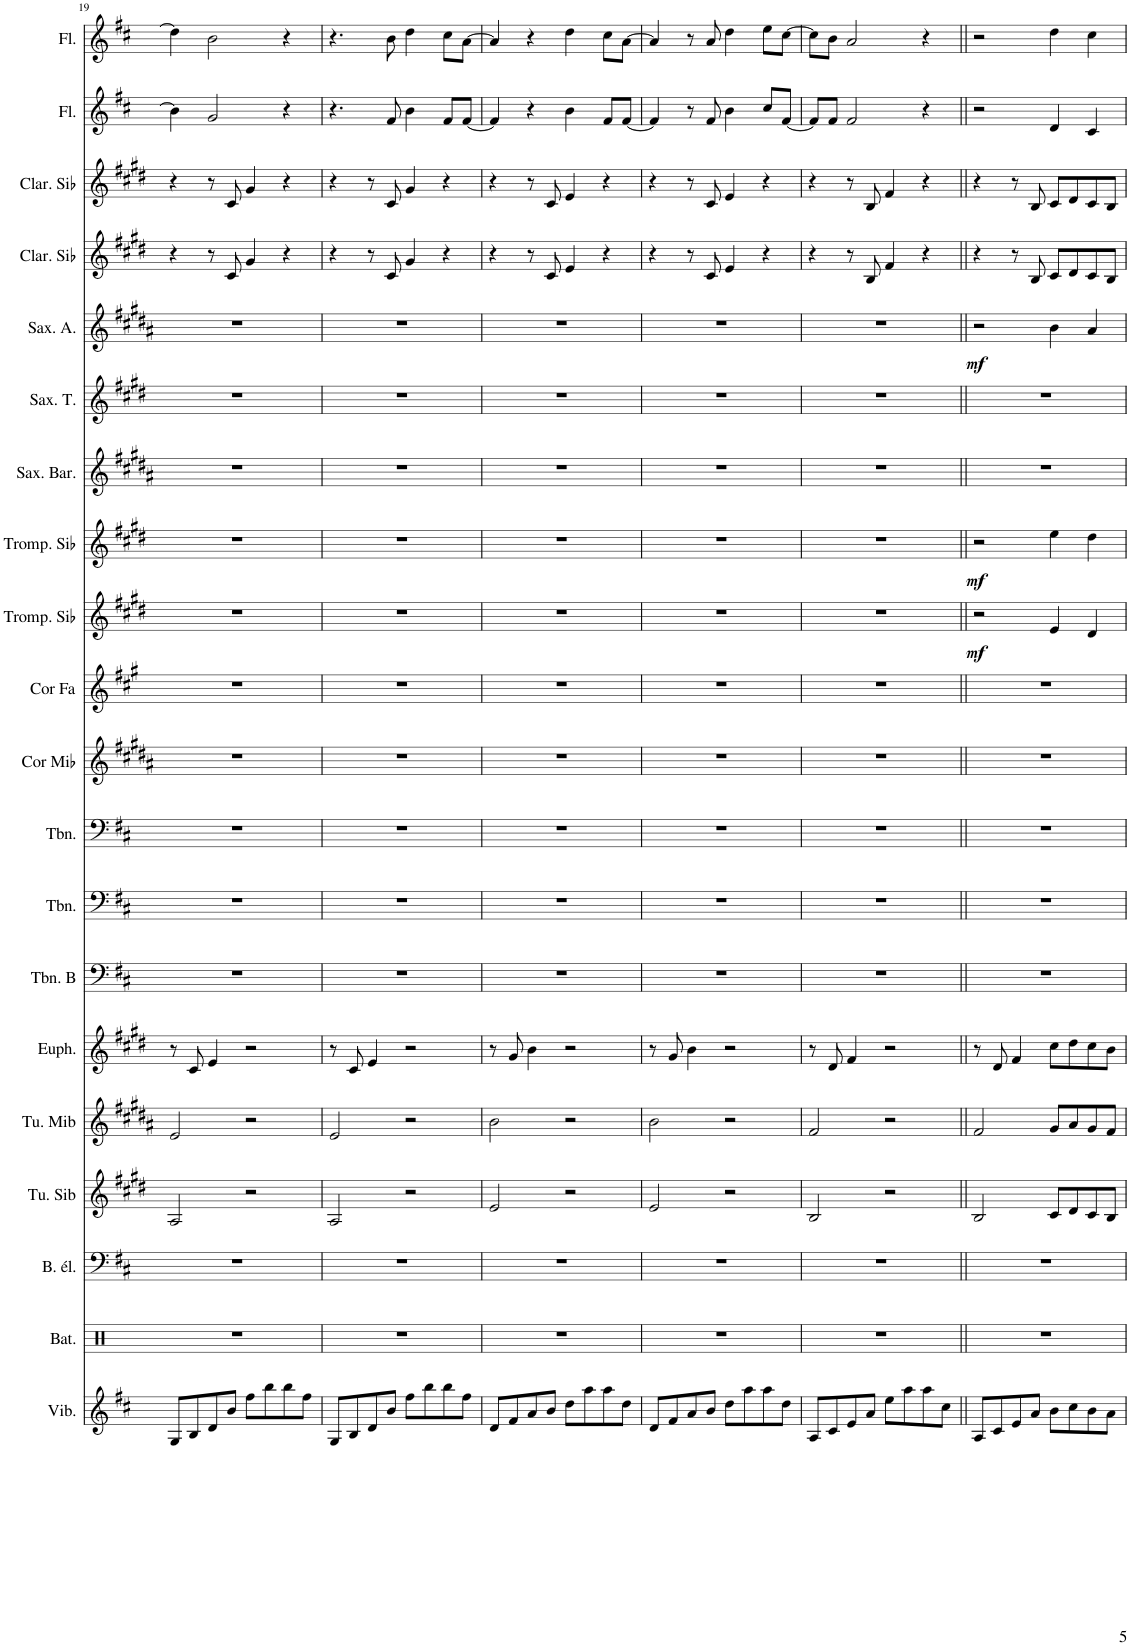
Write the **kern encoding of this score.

**kern	**kern	**kern	**kern	**kern	**kern	**kern	**kern	**kern	**kern	**kern	**kern	**dynam	**kern	**dynam	**kern	**kern	**kern	**dynam	**kern	**kern	**kern	**kern
*part20	*part19	*part18	*part17	*part16	*part15	*part14	*part13	*part12	*part11	*part10	*part9	*part9	*part8	*part8	*part7	*part6	*part5	*part5	*part4	*part3	*part2	*part1
*staff20	*staff19	*staff18	*staff17	*staff16	*staff15	*staff14	*staff13	*staff12	*staff11	*staff10	*staff9	*staff9	*staff8	*staff8	*staff7	*staff6	*staff5	*staff5	*staff4	*staff3	*staff2	*staff1
*I"Vibraphone	*I"Batterie	*I"Basse électrique	*I"Tuba en Sib	*I"Tuba en Mib	*I"Euphonium	*I"Trombone basse	*I"Trombone	*I"Trombone	*I"Cor en Mib	*I"Cor en Fa	*I"Trompette en Sib	*	*I"Trompette en Sib	*	*I"Saxophone Baryton	*I"Saxophone Ténor	*I"Saxophone Alto	*	*I"Clarinette en Sib	*I"Clarinette en Sib	*I"Flûte	*I"Flûte
*I'Vib.	*I'Bat.	*I'B. él.	*I'Tu. Sib	*I'Tu. Mib	*I'Euph.	*I'Tbn. B	*I'Tbn.	*I'Tbn.	*I'Cor Mib	*I'Cor Fa	*I'Tromp. Sib	*	*I'Tromp. Sib	*	*I'Sax. Bar.	*I'Sax. T.	*I'Sax. A.	*	*I'Clar. Sib	*I'Clar. Sib	*I'Fl.	*I'Fl.
!!LO:PB:g=z
*clefG2	*clefX	*clefF4	*clefG2	*clefG2	*clefG2	*clefF4	*clefF4	*clefF4	*clefG2	*clefG2	*clefG2	*	*clefG2	*	*clefG2	*clefG2	*clefG2	*	*clefG2	*clefG2	*clefG2	*clefG2
*	*	*Trd7c12	*Trd15c26	*Trd12c21	*Trd8c14	*	*	*	*Trd5c9	*Trd4c7	*Trd1c2	*	*Trd1c2	*	*Trd12c21	*Trd8c14	*Trd5c9	*	*Trd1c2	*Trd1c2	*	*
*k[f#c#]	*k[]	*k[f#c#]	*k[f#c#g#d#]	*k[f#c#g#d#a#]	*k[f#c#g#d#]	*k[f#c#]	*k[f#c#]	*k[f#c#]	*k[f#c#g#d#a#]	*k[f#c#g#]	*k[f#c#g#d#]	*	*k[f#c#g#d#]	*	*k[f#c#g#d#a#]	*k[f#c#g#d#]	*k[f#c#g#d#a#]	*	*k[f#c#g#d#]	*k[f#c#g#d#]	*k[f#c#]	*k[f#c#]
*M2/2	*M2/2	*M2/2	*M2/2	*M2/2	*M2/2	*M2/2	*M2/2	*M2/2	*M2/2	*M2/2	*M2/2	*	*M2/2	*	*M2/2	*M2/2	*M2/2	*	*M2/2	*M2/2	*M2/2	*M2/2
*met(c|)	*met(c|)	*met(c|)	*met(c|)	*met(c|)	*met(c|)	*met(c|)	*met(c|)	*met(c|)	*met(c|)	*met(c|)	*met(c|)	*	*met(c|)	*	*met(c|)	*met(c|)	*met(c|)	*	*met(c|)	*met(c|)	*met(c|)	*met(c|)
=19	=19	=19	=19	=19	=19	=19	=19	=19	=19	=19	=19	=19	=19	=19	=19	=19	=19	=19	=19	=19	=19	=19
8G/L	1r	1r	2A/	2e/	8r	1r	1r	1r	1r	1r	1r	.	1r	.	1r	1r	1r	.	4r	4r	4b\]	4dd\]
8B/	.	.	.	.	8c#/	.	.	.	.	.	.	.	.	.	.	.	.	.	.	.	.	.
8d/	.	.	.	.	4e/	.	.	.	.	.	.	.	.	.	.	.	.	.	8r	8r	2g/	2b\
8b/J	.	.	.	.	.	.	.	.	.	.	.	.	.	.	.	.	.	.	8c#/	8c#/	.	.
8ff#\L	.	.	2r	2r	2r	.	.	.	.	.	.	.	.	.	.	.	.	.	4g#/	4g#/	.	.
8bb\	.	.	.	.	.	.	.	.	.	.	.	.	.	.	.	.	.	.	.	.	.	.
8bb\	.	.	.	.	.	.	.	.	.	.	.	.	.	.	.	.	.	.	4r	4r	4r	4r
8ff#\J	.	.	.	.	.	.	.	.	.	.	.	.	.	.	.	.	.	.	.	.	.	.
=20	=20	=20	=20	=20	=20	=20	=20	=20	=20	=20	=20	=20	=20	=20	=20	=20	=20	=20	=20	=20	=20	=20
8G/L	1r	1r	2A/	2e/	8r	1r	1r	1r	1r	1r	1r	.	1r	.	1r	1r	1r	.	4r	4r	4.r	4.r
8B/	.	.	.	.	8c#/	.	.	.	.	.	.	.	.	.	.	.	.	.	.	.	.	.
8d/	.	.	.	.	4e/	.	.	.	.	.	.	.	.	.	.	.	.	.	8r	8r	.	.
8b/J	.	.	.	.	.	.	.	.	.	.	.	.	.	.	.	.	.	.	8c#/	8c#/	8f#/	8b\
8ff#\L	.	.	2r	2r	2r	.	.	.	.	.	.	.	.	.	.	.	.	.	4g#/	4g#/	4b\	4dd\
8bb\	.	.	.	.	.	.	.	.	.	.	.	.	.	.	.	.	.	.	.	.	.	.
8bb\	.	.	.	.	.	.	.	.	.	.	.	.	.	.	.	.	.	.	4r	4r	8f#/L	8cc#\L
8ff#\J	.	.	.	.	.	.	.	.	.	.	.	.	.	.	.	.	.	.	.	.	[8f#/J	[8a\J
=21	=21	=21	=21	=21	=21	=21	=21	=21	=21	=21	=21	=21	=21	=21	=21	=21	=21	=21	=21	=21	=21	=21
8d/L	1r	1r	2e/	2b\	8r	1r	1r	1r	1r	1r	1r	.	1r	.	1r	1r	1r	.	4r	4r	4f#/]	4a/]
8f#/	.	.	.	.	8g#/	.	.	.	.	.	.	.	.	.	.	.	.	.	.	.	.	.
8a/	.	.	.	.	4b\	.	.	.	.	.	.	.	.	.	.	.	.	.	8r	8r	4r	4r
8b/J	.	.	.	.	.	.	.	.	.	.	.	.	.	.	.	.	.	.	8c#/	8c#/	.	.
8dd\L	.	.	2r	2r	2r	.	.	.	.	.	.	.	.	.	.	.	.	.	4e/	4e/	4b\	4dd\
8aa\	.	.	.	.	.	.	.	.	.	.	.	.	.	.	.	.	.	.	.	.	.	.
8aa\	.	.	.	.	.	.	.	.	.	.	.	.	.	.	.	.	.	.	4r	4r	8f#/L	8cc#\L
8dd\J	.	.	.	.	.	.	.	.	.	.	.	.	.	.	.	.	.	.	.	.	[8f#/J	[8a\J
=22	=22	=22	=22	=22	=22	=22	=22	=22	=22	=22	=22	=22	=22	=22	=22	=22	=22	=22	=22	=22	=22	=22
8d/L	1r	1r	2e/	2b\	8r	1r	1r	1r	1r	1r	1r	.	1r	.	1r	1r	1r	.	4r	4r	4f#/]	4a/]
8f#/	.	.	.	.	8g#/	.	.	.	.	.	.	.	.	.	.	.	.	.	.	.	.	.
8a/	.	.	.	.	4b\	.	.	.	.	.	.	.	.	.	.	.	.	.	8r	8r	8r	8r
8b/J	.	.	.	.	.	.	.	.	.	.	.	.	.	.	.	.	.	.	8c#/	8c#/	8f#/	8a/
8dd\L	.	.	2r	2r	2r	.	.	.	.	.	.	.	.	.	.	.	.	.	4e/	4e/	4b\	4dd\
8aa\	.	.	.	.	.	.	.	.	.	.	.	.	.	.	.	.	.	.	.	.	.	.
8aa\	.	.	.	.	.	.	.	.	.	.	.	.	.	.	.	.	.	.	4r	4r	8cc#/L	8ee\L
8dd\J	.	.	.	.	.	.	.	.	.	.	.	.	.	.	.	.	.	.	.	.	[8f#/J	[8cc#\J
=23	=23	=23	=23	=23	=23	=23	=23	=23	=23	=23	=23	=23	=23	=23	=23	=23	=23	=23	=23	=23	=23	=23
8A/L	1r	1r	2B/	2f#/	8r	1r	1r	1r	1r	1r	1r	.	1r	.	1r	1r	1r	.	4r	4r	8f#/L]	8cc#\L]
8c#/	.	.	.	.	8d#/	.	.	.	.	.	.	.	.	.	.	.	.	.	.	.	8f#/J	8b\J
8e/	.	.	.	.	4f#/	.	.	.	.	.	.	.	.	.	.	.	.	.	8r	8r	2f#/	2a/
8a/J	.	.	.	.	.	.	.	.	.	.	.	.	.	.	.	.	.	.	8B/	8B/	.	.
8ee\L	.	.	2r	2r	2r	.	.	.	.	.	.	.	.	.	.	.	.	.	4f#/	4f#/	.	.
8aa\	.	.	.	.	.	.	.	.	.	.	.	.	.	.	.	.	.	.	.	.	.	.
8aa\	.	.	.	.	.	.	.	.	.	.	.	.	.	.	.	.	.	.	4r	4r	4r	4r
8cc#\J	.	.	.	.	.	.	.	.	.	.	.	.	.	.	.	.	.	.	.	.	.	.
=24||	=24||	=24||	=24||	=24||	=24||	=24||	=24||	=24||	=24||	=24||	=24||	=24||	=24||	=24||	=24||	=24||	=24||	=24||	=24||	=24||	=24||	=24||
!	!	!	!	!	!	!	!	!	!	!	!	!LO:DY:b	!	!LO:DY:b	!	!	!	!LO:DY:b	!	!	!	!
8A/L	1r	1r	2B/	2f#/	8r	1r	1r	1r	1r	1r	2r	mf	2r	mf	1r	1r	2r	mf	4r	4r	2r	2r
8c#/	.	.	.	.	8d#/	.	.	.	.	.	.	.	.	.	.	.	.	.	.	.	.	.
8e/	.	.	.	.	4f#/	.	.	.	.	.	.	.	.	.	.	.	.	.	8r	8r	.	.
8a/J	.	.	.	.	.	.	.	.	.	.	.	.	.	.	.	.	.	.	8B/	8B/	.	.
8b\L	.	.	8c#/L	8g#/L	8cc#\L	.	.	.	.	.	4e/	.	4ee\	.	.	.	4b\	.	8c#/L	8c#/L	4d/	4dd\
8cc#\	.	.	8d#/	8a#/	8dd#\	.	.	.	.	.	.	.	.	.	.	.	.	.	8d#/	8d#/	.	.
8b\	.	.	8c#/	8g#/	8cc#\	.	.	.	.	.	4d#/	.	4dd#\	.	.	.	4a#/	.	8c#/	8c#/	4c#/	4cc#\
8a\J	.	.	8B/J	8f#/J	8b\J	.	.	.	.	.	.	.	.	.	.	.	.	.	8B/J	8B/J	.	.
=	=	=	=	=	=	=	=	=	=	=	=	=	=	=	=	=	=	=	=	=	=	=
*-	*-	*-	*-	*-	*-	*-	*-	*-	*-	*-	*-	*-	*-	*-	*-	*-	*-	*-	*-	*-	*-	*-
